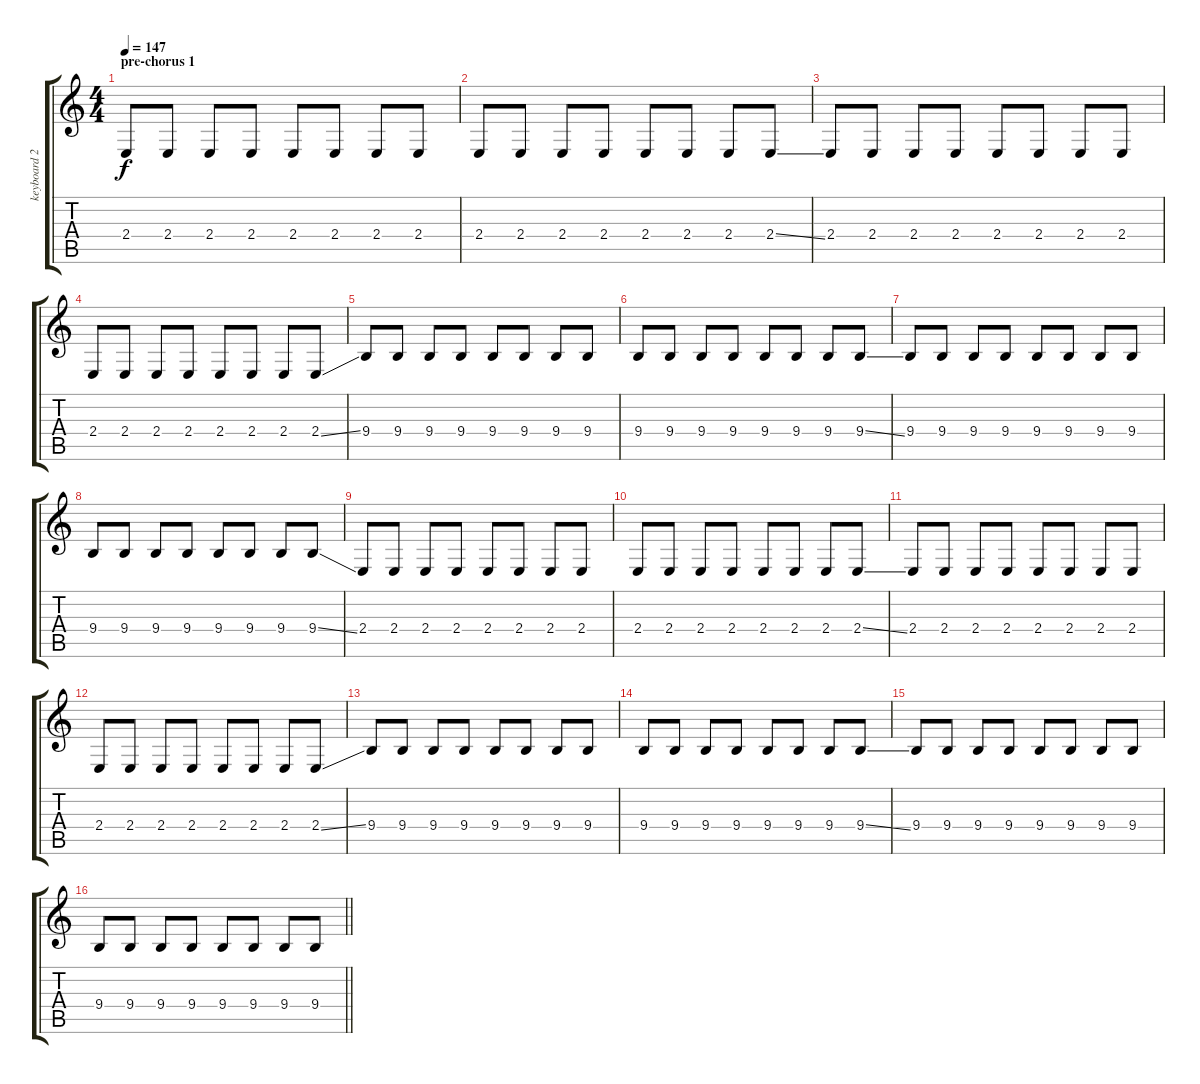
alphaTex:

\track ("keyboard 2" "keyboard 2") {instrument fx8scifi}
\staff {score tabs}
\tuning (E4 B3 G3 D3 A2 E2) {hide}
\ts (4 4)
\section ("" "pre-chorus 1")
\tempo 147
\clef g2
\ks c
2.4.8{dy f} 2.4.8 2.4.8 2.4.8 2.4.8 2.4.8 2.4.8 2.4.8 |
2.4.8 2.4.8 2.4.8 2.4.8 2.4.8 2.4.8 2.4.8 2.4{ss}.8 |
2.4.8 2.4.8 2.4.8 2.4.8 2.4.8 2.4.8 2.4.8 2.4.8 |
2.4.8 2.4.8 2.4.8 2.4.8 2.4.8 2.4.8 2.4.8 2.4{ss}.8 |
9.4.8 9.4.8 9.4.8 9.4.8 9.4.8 9.4.8 9.4.8 9.4.8 |
9.4.8 9.4.8 9.4.8 9.4.8 9.4.8 9.4.8 9.4.8 9.4{ss}.8 |
9.4.8 9.4.8 9.4.8 9.4.8 9.4.8 9.4.8 9.4.8 9.4.8 |
9.4.8 9.4.8 9.4.8 9.4.8 9.4.8 9.4.8 9.4.8 9.4{ss}.8 |
2.4.8 2.4.8 2.4.8 2.4.8 2.4.8 2.4.8 2.4.8 2.4.8 |
2.4.8 2.4.8 2.4.8 2.4.8 2.4.8 2.4.8 2.4.8 2.4{ss}.8 |
2.4.8 2.4.8 2.4.8 2.4.8 2.4.8 2.4.8 2.4.8 2.4.8 |
2.4.8 2.4.8 2.4.8 2.4.8 2.4.8 2.4.8 2.4.8 2.4{ss}.8 |
9.4.8 9.4.8 9.4.8 9.4.8 9.4.8 9.4.8 9.4.8 9.4.8 |
9.4.8 9.4.8 9.4.8 9.4.8 9.4.8 9.4.8 9.4.8 9.4{ss}.8 |
9.4.8 9.4.8 9.4.8 9.4.8 9.4.8 9.4.8 9.4.8 9.4.8 |
\barLineRight lightlight
9.4.8 9.4.8 9.4.8 9.4.8 9.4.8 9.4.8 9.4.8 9.4{ss}.8
